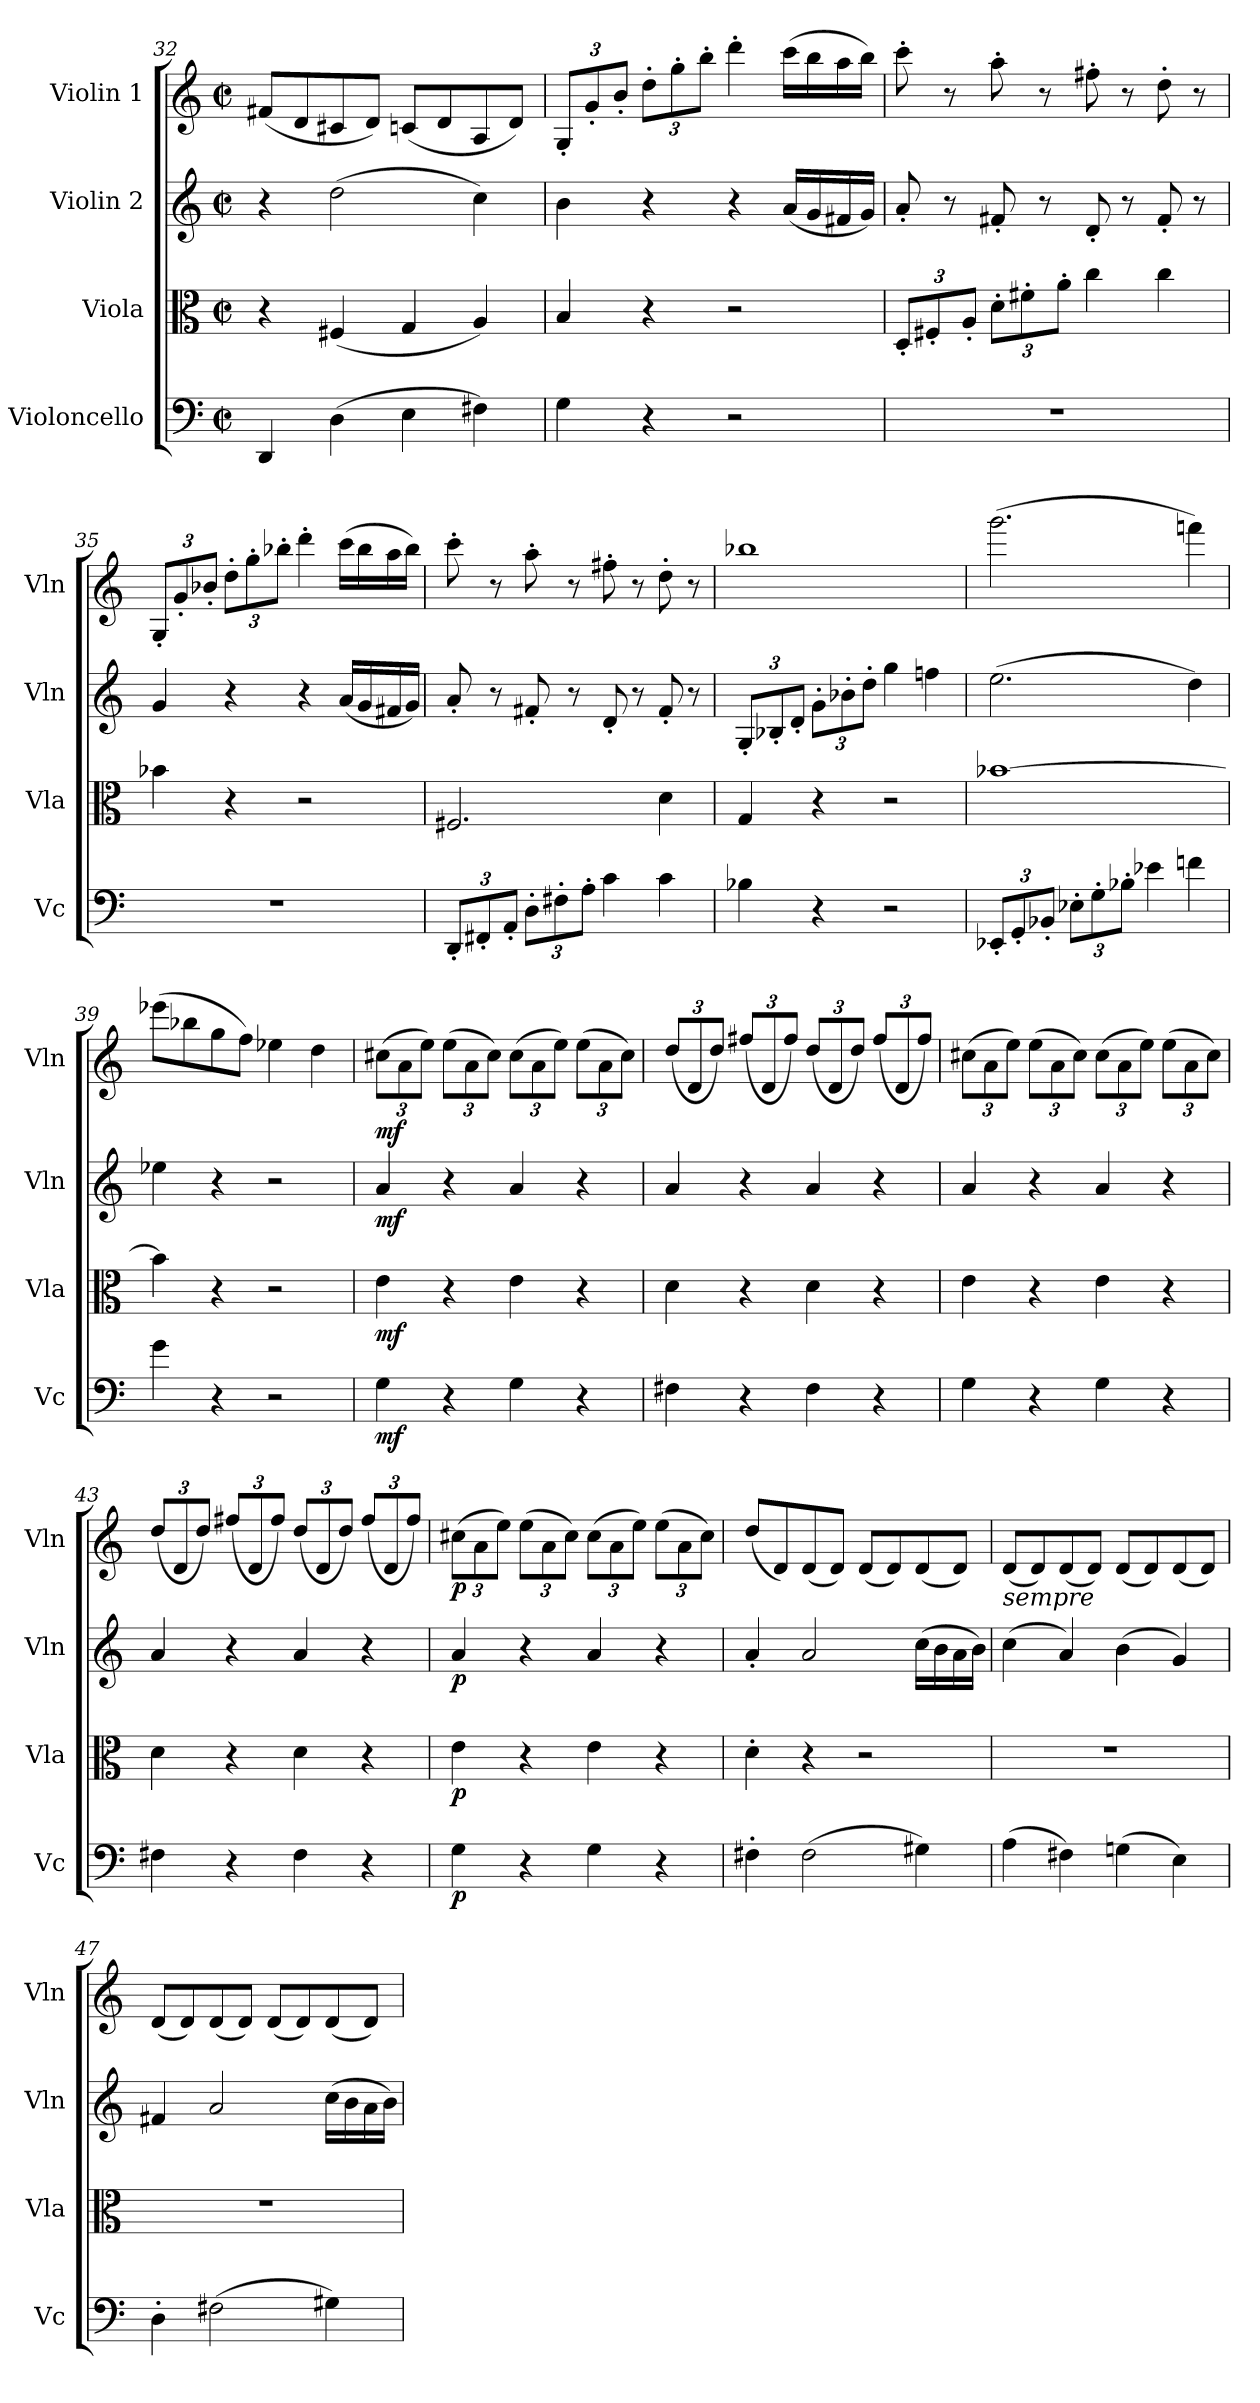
**kern	**dynam	**kern	**dynam	**kern	**dynam	**kern	**dynam
*part4	*part4	*part3	*part3	*part2	*part2	*part1	*part1
*staff4	*staff4	*staff3	*staff3	*staff2	*staff2	*staff1	*staff1
*I"Violoncello	*	*I"Viola	*	*I"Violin 2	*	*I"Violin 1	*
*I'Vc	*	*I'Vla	*	*I'Vln	*	*I'Vln	*
*clefF4	*	*clefC3	*	*clefG2	*	*clefG2	*
*k[]	*	*k[]	*	*k[]	*	*k[]	*
*M2/2	*	*M2/2	*	*M2/2	*	*M2/2	*
*met(c|)	*	*met(c|)	*	*met(c|)	*	*met(c|)	*
=32	=32	=32	=32	=32	=32	=32	=32
4DD/	.	4r	.	4r	.	(<8f#X/L	.
.	.	.	.	.	.	8d/	.
(>4D\	.	(<4F#X/	.	(>2dd\	.	8c#X/	.
.	.	.	.	.	.	8d/J)	.
4E\	.	4G/	.	.	.	(<8cn/L	.
.	.	.	.	.	.	8d/	.
4F#X\)	.	4A/)	.	4cc\)	.	8A/	.
.	.	.	.	.	.	8d/J)	.
=33	=33	=33	=33	=33	=33	=33	=33
*	*	*	*	*	*	*Xbrackettup	*
4G\	.	4B/	.	4b\	.	12G'/L	.
.	.	.	.	.	.	12g'/	.
.	.	.	.	.	.	12b'/J	.
4r	.	4r	.	4r	.	12dd'\L	.
.	.	.	.	.	.	12gg'\	.
.	.	.	.	.	.	12bb'\J	.
2r	.	2r	.	4r	.	4ddd'\	.
.	.	.	.	(<16a/LL	.	(>16ccc\LL	.
.	.	.	.	16g/	.	16bb\	.
.	.	.	.	16f#X/	.	16aa\	.
.	.	.	.	16g/JJ)	.	16bb\JJ)	.
!!LO:LB:g=z
=34	=34	=34	=34	=34	=34	=34	=34
*	*	*Xbrackettup	*	*	*	*	*
1r	.	12D'/L	.	8a'/	.	8ccc'\	.
.	.	12F#X'/	.	.	.	.	.
.	.	.	.	8r	.	8r	.
.	.	12A'/J	.	.	.	.	.
.	.	12d'\L	.	8f#X'/	.	8aa'\	.
.	.	12f#X'\	.	.	.	.	.
.	.	.	.	8r	.	8r	.
.	.	12a'\J	.	.	.	.	.
.	.	4cc\	.	8d'/	.	8ff#X'\	.
.	.	.	.	8r	.	8r	.
.	.	4cc\	.	8f#'/	.	8dd'\	.
.	.	.	.	8r	.	8r	.
=35	=35	=35	=35	=35	=35	=35	=35
1r	.	4b-X\	.	4g/	.	12G'/L	.
.	.	.	.	.	.	12g'/	.
.	.	.	.	.	.	12b-X'/J	.
.	.	4r	.	4r	.	12dd'\L	.
.	.	.	.	.	.	12gg'\	.
.	.	.	.	.	.	12bb-X'\J	.
.	.	2r	.	4r	.	4ddd'\	.
.	.	.	.	(<16a/LL	.	(>16ccc\LL	.
.	.	.	.	16g/	.	16bb-\	.
.	.	.	.	16f#X/	.	16aa\	.
.	.	.	.	16g/JJ)	.	16bb-\JJ)	.
=36	=36	=36	=36	=36	=36	=36	=36
*Xbrackettup	*	*	*	*	*	*	*
12DD'/L	.	2.F#X/	.	8a'/	.	8ccc'\	.
12FF#X'/	.	.	.	.	.	.	.
.	.	.	.	8r	.	8r	.
12AA'/J	.	.	.	.	.	.	.
12D'\L	.	.	.	8f#X'/	.	8aa'\	.
12F#X'\	.	.	.	.	.	.	.
.	.	.	.	8r	.	8r	.
12A'\J	.	.	.	.	.	.	.
4c\	.	.	.	8d'/	.	8ff#X'\	.
.	.	.	.	8r	.	8r	.
4c\	.	4d\	.	8f#'/	.	8dd'\	.
.	.	.	.	8r	.	8r	.
=37	=37	=37	=37	=37	=37	=37	=37
*	*	*	*	*Xbrackettup	*	*	*
4B-X\	.	4G/	.	12G'/L	.	1bb-X	.
.	.	.	.	12B-X'/	.	.	.
.	.	.	.	12d'/J	.	.	.
4r	.	4r	.	12g'\L	.	.	.
.	.	.	.	12b-X'\	.	.	.
.	.	.	.	12dd'\J	.	.	.
2r	.	2r	.	4gg\	.	.	.
.	.	.	.	4ffn\	.	.	.
!!LO:LB:g=z
=38	=38	=38	=38	=38	=38	=38	=38
12EE-X'/L	.	[1b-X	.	(>2.ee\	.	(>2.ggg\	.
12GG'/	.	.	.	.	.	.	.
12BB-X'/J	.	.	.	.	.	.	.
12E-X'\L	.	.	.	.	.	.	.
12G'\	.	.	.	.	.	.	.
12B-X'\J	.	.	.	.	.	.	.
4e-X\	.	.	.	.	.	.	.
4fn\	.	.	.	4dd\)	.	4fffn\)	.
=39	=39	=39	=39	=39	=39	=39	=39
4g\	.	4b-\]	.	4ee-X\	.	(>8eee-X\L	.
.	.	.	.	.	.	8bb-X\	.
4r	.	4r	.	4r	.	8gg\	.
.	.	.	.	.	.	8ff\J)	.
2r	.	2r	.	2r	.	4ee-X\	.
.	.	.	.	.	.	4dd\	.
=40	=40	=40	=40	=40	=40	=40	=40
!	!LO:DY:b	!	!LO:DY:b	!	!LO:DY:b	!	!LO:DY:b
4G\	mf	4e\	mf	4a/	mf	(>12cc#X\L	mf
.	.	.	.	.	.	12a\	.
.	.	.	.	.	.	12ee\J)	.
4r	.	4r	.	4r	.	(>12ee\L	.
.	.	.	.	.	.	12a\	.
.	.	.	.	.	.	12cc#\J)	.
4G\	.	4e\	.	4a/	.	(>12cc#\L	.
.	.	.	.	.	.	12a\	.
.	.	.	.	.	.	12ee\J)	.
4r	.	4r	.	4r	.	(>12ee\L	.
.	.	.	.	.	.	12a\	.
.	.	.	.	.	.	12cc#\J)	.
=41	=41	=41	=41	=41	=41	=41	=41
4F#X\	.	4d\	.	4a/	.	(<12dd/L	.
.	.	.	.	.	.	12d/	.
.	.	.	.	.	.	12dd/J)	.
4r	.	4r	.	4r	.	(<12ff#X/L	.
.	.	.	.	.	.	12d/	.
.	.	.	.	.	.	12ff#/J)	.
4F#\	.	4d\	.	4a/	.	(<12dd/L	.
.	.	.	.	.	.	12d/	.
.	.	.	.	.	.	12dd/J)	.
4r	.	4r	.	4r	.	(<12ff#/L	.
.	.	.	.	.	.	12d/	.
.	.	.	.	.	.	12ff#/J)	.
!!LO:PB:g=z
=42	=42	=42	=42	=42	=42	=42	=42
4G\	.	4e\	.	4a/	.	(>12cc#X\L	.
.	.	.	.	.	.	12a\	.
.	.	.	.	.	.	12ee\J)	.
4r	.	4r	.	4r	.	(>12ee\L	.
.	.	.	.	.	.	12a\	.
.	.	.	.	.	.	12cc#\J)	.
4G\	.	4e\	.	4a/	.	(>12cc#\L	.
.	.	.	.	.	.	12a\	.
.	.	.	.	.	.	12ee\J)	.
4r	.	4r	.	4r	.	(>12ee\L	.
.	.	.	.	.	.	12a\	.
.	.	.	.	.	.	12cc#\J)	.
=43	=43	=43	=43	=43	=43	=43	=43
4F#X\	.	4d\	.	4a/	.	(<12dd/L	.
.	.	.	.	.	.	12d/	.
.	.	.	.	.	.	12dd/J)	.
4r	.	4r	.	4r	.	(<12ff#X/L	.
.	.	.	.	.	.	12d/	.
.	.	.	.	.	.	12ff#/J)	.
4F#\	.	4d\	.	4a/	.	(<12dd/L	.
.	.	.	.	.	.	12d/	.
.	.	.	.	.	.	12dd/J)	.
4r	.	4r	.	4r	.	(<12ff#/L	.
.	.	.	.	.	.	12d/	.
.	.	.	.	.	.	12ff#/J)	.
=44	=44	=44	=44	=44	=44	=44	=44
!	!LO:DY:b	!	!LO:DY:b	!	!LO:DY:b	!	!LO:DY:b
4G\	p	4e\	p	4a/	p	(>12cc#X\L	p
.	.	.	.	.	.	12a\	.
.	.	.	.	.	.	12ee\J)	.
4r	.	4r	.	4r	.	(>12ee\L	.
.	.	.	.	.	.	12a\	.
.	.	.	.	.	.	12cc#\J)	.
4G\	.	4e\	.	4a/	.	(>12cc#\L	.
.	.	.	.	.	.	12a\	.
.	.	.	.	.	.	12ee\J)	.
4r	.	4r	.	4r	.	(>12ee\L	.
.	.	.	.	.	.	12a\	.
.	.	.	.	.	.	12cc#\J)	.
=45	=45	=45	=45	=45	=45	=45	=45
4F#X'\	.	4d'\	.	4a'/	.	(<8dd/L	.
.	.	.	.	.	.	8d/)	.
!	!LO:DY:b	!	!	!	!LO:DY:b	!	!
(>2F#\	other-dynamics	4r	.	2a/	other-dynamics	(<8d/	.
.	.	.	.	.	.	8d/J)	.
.	.	2r	.	.	.	(<8d/L	.
.	.	.	.	.	.	8d/)	.
4G#X\)	.	.	.	(>16cc\LL	.	(<8d/	.
.	.	.	.	16b\	.	.	.
.	.	.	.	16a\	.	8d/J)	.
.	.	.	.	16b\JJ)	.	.	.
!!LO:LB:g=z
=46	=46	=46	=46	=46	=46	=46	=46
!	!	!	!	!	!	!LO:TX:b:i:t=sempre	!
(>4A\	.	1r	.	(>4cc\	.	(<8d/L	.
.	.	.	.	.	.	8d/)	.
4F#X\)	.	.	.	4a/)	.	(<8d/	.
.	.	.	.	.	.	8d/J)	.
(>4Gn\	.	.	.	(>4b\	.	(<8d/L	.
.	.	.	.	.	.	8d/)	.
4E\)	.	.	.	4g/)	.	(<8d/	.
.	.	.	.	.	.	8d/J)	.
=47	=47	=47	=47	=47	=47	=47	=47
4D'\	.	1r	.	4f#X/	.	(<8d/L	.
.	.	.	.	.	.	8d/)	.
!	!LO:DY:b	!	!	!	!LO:DY:b	!	!
(>2F#X\	other-dynamics	.	.	2a/	other-dynamics	(<8d/	.
.	.	.	.	.	.	8d/J)	.
.	.	.	.	.	.	(<8d/L	.
.	.	.	.	.	.	8d/)	.
4G#X\)	.	.	.	(>16cc\LL	.	(<8d/	.
.	.	.	.	16b\	.	.	.
.	.	.	.	16a\	.	8d/J)	.
.	.	.	.	16b\JJ)	.	.	.
=	=	=	=	=	=	=	=
*-	*-	*-	*-	*-	*-	*-	*-
